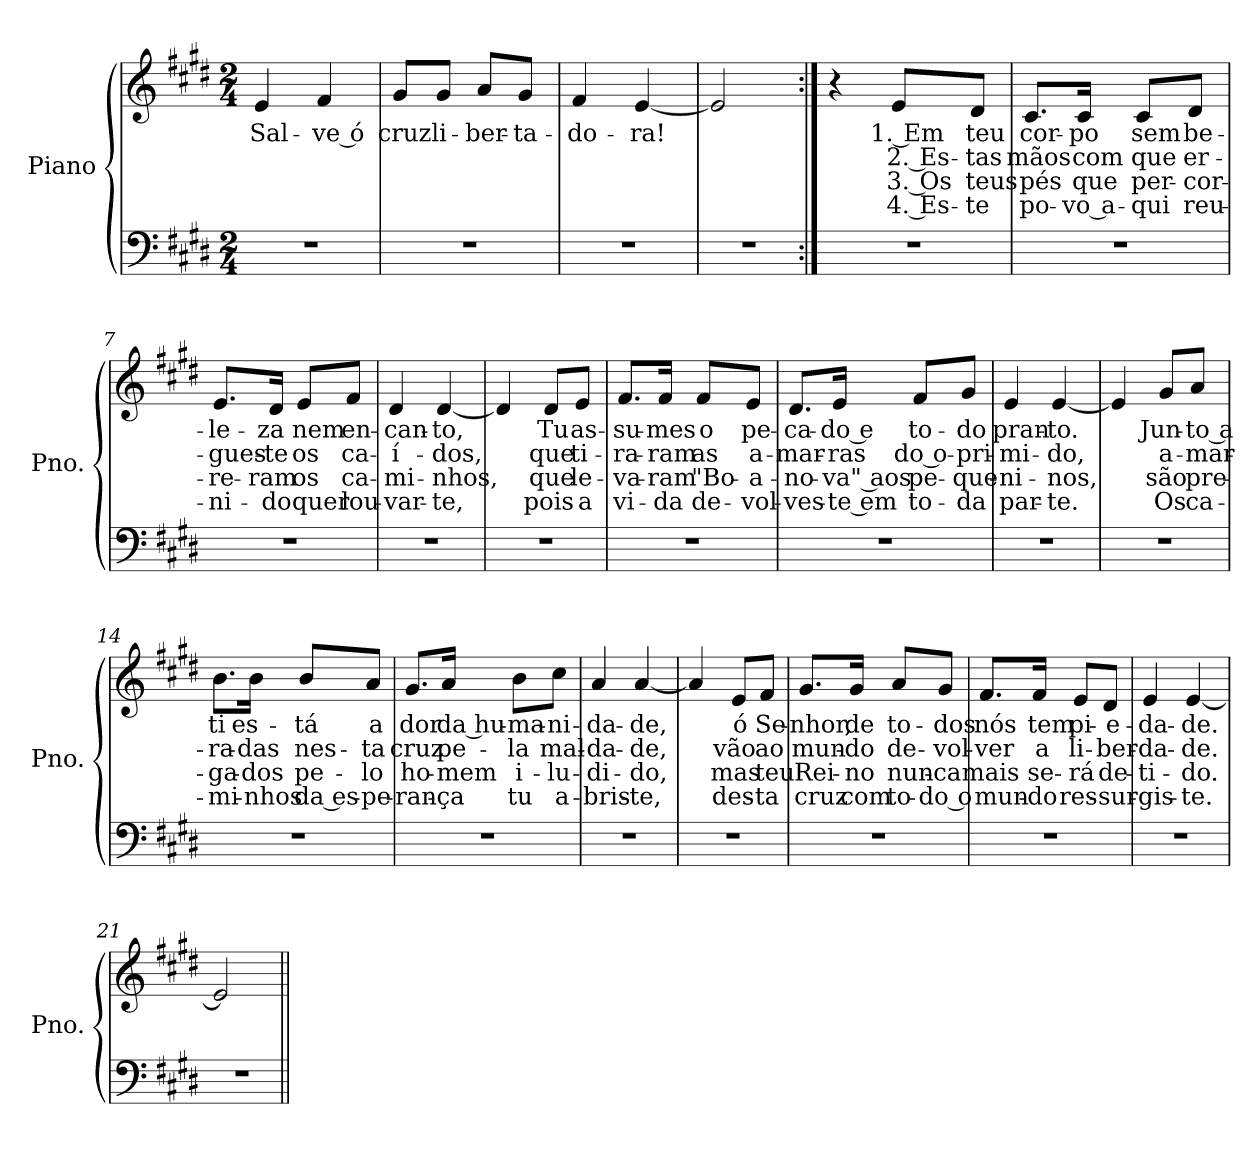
**kern	**kern	**text	**text	**text	**text
*part1	*part1	*part1	*part1	*part1	*part1
*staff2	*staff1	*staff1	*staff1	*staff1	*staff1
*I"Piano	*	*	*	*	*
*I'Pno.	*	*	*	*	*
*stria5	*	*	*	*	*
*clefF4	*clefG2	*	*	*	*
*k[f#c#g#d#]	*k[f#c#g#d#]	*	*	*	*
*M2/4	*M2/4	*	*	*	*
*MM75	*MM75	*	*	*	*
=1	=1	=1	=1	=1	=1
!	!	!LO:LY:b	!	!	!
2r	4e/	Sal-	.	.	.
!	!	!LO:LY:b	!	!	!
.	4f#/	-ve ó	.	.	.
=2	=2	=2	=2	=2	=2
!	!	!LO:LY:b	!	!	!
2r	8g#/L	cruz	.	.	.
!	!	!LO:LY:b	!	!	!
.	8g#/J	li-	.	.	.
!	!	!LO:LY:b	!	!	!
.	8a/L	-ber-	.	.	.
!	!	!LO:LY:b	!	!	!
.	8g#/J	-ta-	.	.	.
=3	=3	=3	=3	=3	=3
!	!	!LO:LY:b	!	!	!
2r	4f#/	-do-	.	.	.
!	!	!LO:LY:b	!	!	!
.	[4e/	-ra!	.	.	.
=4	=4	=4	=4	=4	=4
2r	2e/]	.	.	.	.
!!LO:LB:g=z
=5:|!	=5:|!	=5:|!	=5:|!	=5:|!	=5:|!
2r	4r	.	.	.	.
!	!	!LO:LY:b	!LO:LY:b	!LO:LY:b	!LO:LY:b
.	8e/L	1. Em	2. Es-	3. Os	4. Es-
!	!	!LO:LY:b	!LO:LY:b	!LO:LY:b	!LO:LY:b
.	8d#/J	teu	-tas	teus	-te
=6	=6	=6	=6	=6	=6
!	!	!LO:LY:b	!LO:LY:b	!LO:LY:b	!LO:LY:b
2r	8.c#/L	cor-	mãos	pés	po-
!	!	!LO:LY:b	!LO:LY:b	!LO:LY:b	!LO:LY:b
.	16c#/Jk	-po	com	que	-vo a-
!	!	!LO:LY:b	!LO:LY:b	!LO:LY:b	!LO:LY:b
.	8c#/L	sem	que	per-	-qui
!	!	!LO:LY:b	!LO:LY:b	!LO:LY:b	!LO:LY:b
.	8d#/J	be-	er-	-cor-	reu-
=7	=7	=7	=7	=7	=7
!	!	!LO:LY:b	!LO:LY:b	!LO:LY:b	!LO:LY:b
2r	8.e/L	-le-	-gues-	-re-	-ni-
!	!	!LO:LY:b	!LO:LY:b	!LO:LY:b	!LO:LY:b
.	16d#/Jk	-za	-te	-ram	-do
!	!	!LO:LY:b	!LO:LY:b	!LO:LY:b	!LO:LY:b
.	8e/L	nem	os	os	quer
!	!	!LO:LY:b	!LO:LY:b	!LO:LY:b	!LO:LY:b
.	8f#/J	en-	ca-	ca-	lou-
=8	=8	=8	=8	=8	=8
!	!	!LO:LY:b	!LO:LY:b	!LO:LY:b	!LO:LY:b
2r	4d#/	-can-	-í-	-mi-	-var-
!	!	!LO:LY:b	!LO:LY:b	!LO:LY:b	!LO:LY:b
.	[4d#/	-to,	-dos,	-nhos,	-te,
=9	=9	=9	=9	=9	=9
2r	4d#/]	.	.	.	.
!	!	!LO:LY:b	!LO:LY:b	!LO:LY:b	!LO:LY:b
.	8d#/L	Tu	que	que	pois
!	!	!LO:LY:b	!LO:LY:b	!LO:LY:b	!LO:LY:b
.	8e/J	as-	ti-	le-	a
!!LO:LB:g=z
=10	=10	=10	=10	=10	=10
!	!	!LO:LY:b	!LO:LY:b	!LO:LY:b	!LO:LY:b
2r	8.f#/L	-su-	-ra-	-va-	vi-
!	!	!LO:LY:b	!LO:LY:b	!LO:LY:b	!LO:LY:b
.	16f#/Jk	-mes	-ram	-ram	-da
!	!	!LO:LY:b	!LO:LY:b	!LO:LY:b	!LO:LY:b
.	8f#/L	o	as	"Bo-	de-
!	!	!LO:LY:b	!LO:LY:b	!LO:LY:b	!LO:LY:b
.	8e/J	pe-	a-	-a-	-vol-
=11	=11	=11	=11	=11	=11
!	!	!LO:LY:b	!LO:LY:b	!LO:LY:b	!LO:LY:b
2r	8.d#/L	-ca-	-mar-	-no-	-ves-
!	!	!LO:LY:b	!LO:LY:b	!LO:LY:b	!LO:LY:b
.	16e/Jk	-do e	-ras	-va" aos	-te em
!	!	!LO:LY:b	!LO:LY:b	!LO:LY:b	!LO:LY:b
.	8f#/L	to-	do o-	pe-	to-
!	!	!LO:LY:b	!LO:LY:b	!LO:LY:b	!LO:LY:b
.	8g#/J	-do	-pri-	-que-	-da
=12	=12	=12	=12	=12	=12
!	!	!LO:LY:b	!LO:LY:b	!LO:LY:b	!LO:LY:b
2r	4e/	pran-	-mi-	-ni-	par-
!	!	!LO:LY:b	!LO:LY:b	!LO:LY:b	!LO:LY:b
.	[4e/	-to.	-do,	-nos,	-te.
=13	=13	=13	=13	=13	=13
2r	4e/]	.	.	.	.
!	!	!LO:LY:b	!LO:LY:b	!LO:LY:b	!LO:LY:b
.	8g#/L	Jun-	a-	são	Os
!	!	!LO:LY:b	!LO:LY:b	!LO:LY:b	!LO:LY:b
.	8a/J	-to a	-mar-	pre-	ca-
!!LO:LB:g=z
=14	=14	=14	=14	=14	=14
!	!	!LO:LY:b	!LO:LY:b	!LO:LY:b	!LO:LY:b
2r	8.b\L	ti	-ra-	-ga-	-mi-
!	!	!LO:LY:b	!LO:LY:b	!LO:LY:b	!LO:LY:b
.	16b\Jk	es-	-das	-dos	-nhos
!	!	!LO:LY:b	!LO:LY:b	!LO:LY:b	!LO:LY:b
.	8b/L	-tá	nes-	pe-	da es-
!	!	!LO:LY:b	!LO:LY:b	!LO:LY:b	!LO:LY:b
.	8a/J	a	-ta	-lo	-pe-
=15	=15	=15	=15	=15	=15
!	!	!LO:LY:b	!LO:LY:b	!LO:LY:b	!LO:LY:b
2r	8.g#/L	dor	cruz	ho-	-ran-
!	!	!LO:LY:b	!LO:LY:b	!LO:LY:b	!LO:LY:b
.	16a/Jk	da hu-	pe-	-mem	-ça
!	!	!LO:LY:b	!LO:LY:b	!LO:LY:b	!LO:LY:b
.	8b\L	-ma-	-la	i-	tu
!	!	!LO:LY:b	!LO:LY:b	!LO:LY:b	!LO:LY:b
.	8cc#\J	-ni-	mal-	-lu-	a-
=16	=16	=16	=16	=16	=16
!	!	!LO:LY:b	!LO:LY:b	!LO:LY:b	!LO:LY:b
2r	4a/	-da-	-da-	-di-	-bris-
!	!	!LO:LY:b	!LO:LY:b	!LO:LY:b	!LO:LY:b
.	[4a/	-de,	-de,	-do,	-te,
=17	=17	=17	=17	=17	=17
2r	4a/]	.	.	.	.
!	!	!LO:LY:b	!LO:LY:b	!LO:LY:b	!LO:LY:b
.	8e/L	ó	vão	mas	des-
!	!	!LO:LY:b	!LO:LY:b	!LO:LY:b	!LO:LY:b
.	8f#/J	Se-	ao	teu	-ta
!!LO:LB:g=z
=18	=18	=18	=18	=18	=18
!	!	!LO:LY:b	!LO:LY:b	!LO:LY:b	!LO:LY:b
2r	8.g#/L	-nhor,	mun-	Rei-	cruz
!	!	!LO:LY:b	!LO:LY:b	!LO:LY:b	!LO:LY:b
.	16g#/Jk	de	-do	-no	com
!	!	!LO:LY:b	!LO:LY:b	!LO:LY:b	!LO:LY:b
.	8a/L	to-	de-	nun-	to-
!	!	!LO:LY:b	!LO:LY:b	!LO:LY:b	!LO:LY:b
.	8g#/J	-dos	-vol-	-ca	-do o
=19	=19	=19	=19	=19	=19
!	!	!LO:LY:b	!LO:LY:b	!LO:LY:b	!LO:LY:b
2r	8.f#/L	nós	-ver	mais	mun-
!	!	!LO:LY:b	!LO:LY:b	!LO:LY:b	!LO:LY:b
.	16f#/Jk	tem	a	se-	-do
!	!	!LO:LY:b	!LO:LY:b	!LO:LY:b	!LO:LY:b
.	8e/L	pi-	li-	-rá	res-
!	!	!LO:LY:b	!LO:LY:b	!LO:LY:b	!LO:LY:b
.	8d#/J	-e-	-ber-	de-	-sur-
=20	=20	=20	=20	=20	=20
!	!	!LO:LY:b	!LO:LY:b	!LO:LY:b	!LO:LY:b
2r	4e/	-da-	-da-	-ti-	-gis-
!	!	!LO:LY:b	!LO:LY:b	!LO:LY:b	!LO:LY:b
.	[4e/	-de.	-de.	-do.	-te.
=21	=21	=21	=21	=21	=21
2r	2e/]	.	.	.	.
=||	=||	=||	=||	=||	=||
*-	*-	*-	*-	*-	*-
